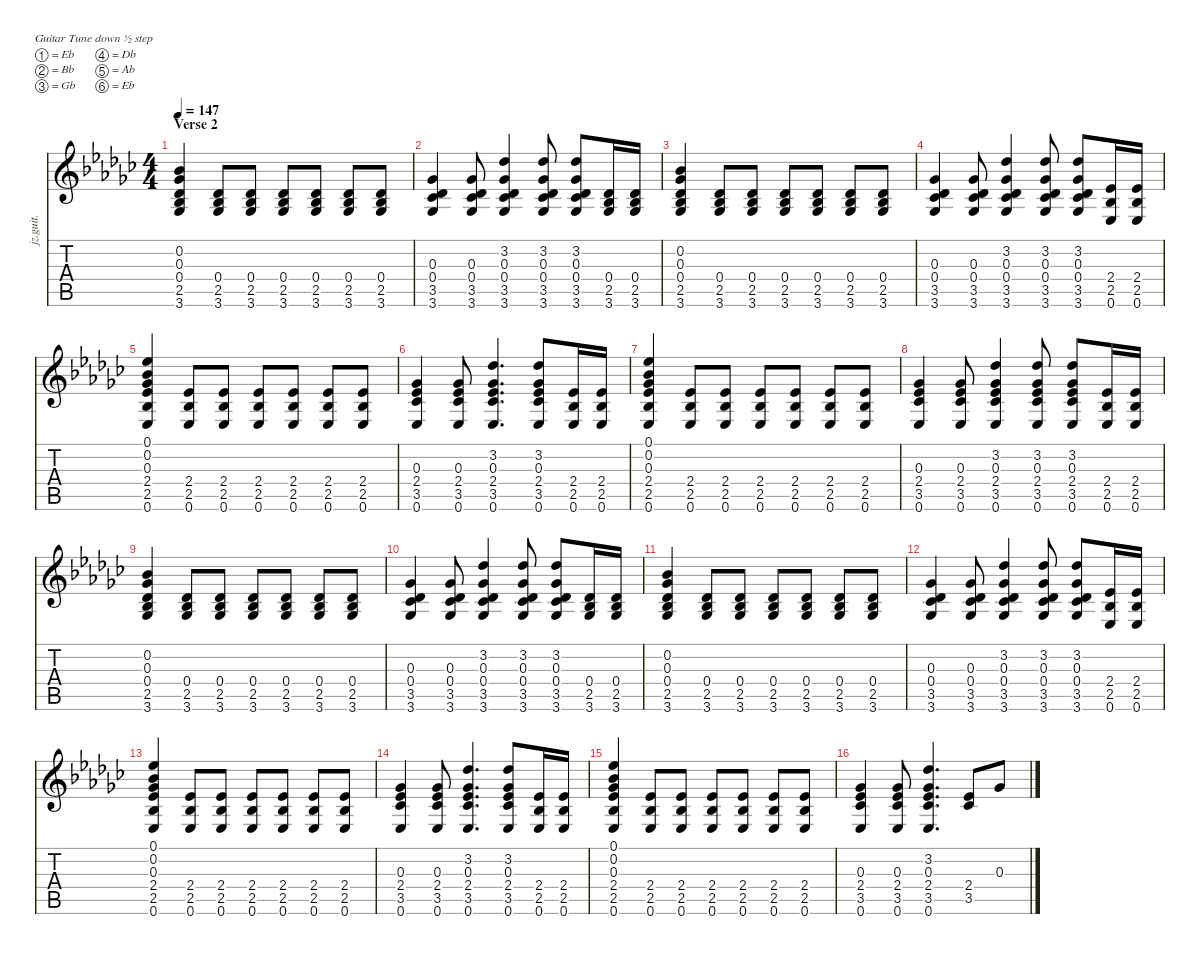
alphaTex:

\defaultSystemsLayout 4
\hideDynamics
\bracketExtendMode nobrackets
\otherSystemsTrackNameOrientation horizontal
\track ("Guitar (Billy)" "jz.guit.") {instrument electricguitarjazz}
\staff {score tabs}
\tuning (Eb4 Bb3 Gb3 Db3 Ab2 Eb2)
\ts (4 4)
\section ("" "Verse 2")
\tempo 147
\clef g2
\ks ebminor
(0.2{acc b} 0.3{acc b} 0.4{acc b} 2.5{acc b} 3.6{acc b}).4{dy f beam Up} (0.4{acc b} 2.5{acc b} 3.6{acc b}).8{beam Up} (0.4{acc b} 2.5{acc b} 3.6{acc b}).8{beam Up} (0.4{acc b} 2.5{acc b} 3.6{acc b}).8{beam Up} (0.4{acc b} 2.5{acc b} 3.6{acc b}).8{beam Up} (0.4{acc b} 2.5{acc b} 3.6{acc b}).8{beam Up} (0.4{acc b} 2.5{acc b} 3.6{acc b}).8{beam Up} |
(0.3{acc b} 0.4{acc b} 3.5{acc b} 3.6{acc b}).4{beam Up} (0.3{acc b} 0.4{acc b} 3.5{acc b} 3.6{acc b}).8{beam Up} (3.2{acc b} 0.3{acc b} 0.4{acc b} 3.5{acc b} 3.6{acc b}).4{beam Up} (3.2{acc b} 0.3{acc b} 0.4{acc b} 3.5{acc b} 3.6{acc b}).8{beam Up} (3.2{acc b} 0.3{acc b} 0.4{acc b} 3.5{acc b} 3.6{acc b}).8{beam Up} (0.4{acc b} 2.5{acc b} 3.6{acc b}).16{beam Up} (0.4{acc b} 2.5{acc b} 3.6{acc b}).16{beam Up} |
(0.2{acc b} 0.3{acc b} 0.4{acc b} 2.5{acc b} 3.6{acc b}).4{beam Up} (0.4{acc b} 2.5{acc b} 3.6{acc b}).8{beam Up} (0.4{acc b} 2.5{acc b} 3.6{acc b}).8{beam Up} (0.4{acc b} 2.5{acc b} 3.6{acc b}).8{beam Up} (0.4{acc b} 2.5{acc b} 3.6{acc b}).8{beam Up} (0.4{acc b} 2.5{acc b} 3.6{acc b}).8{beam Up} (0.4{acc b} 2.5{acc b} 3.6{acc b}).8{beam Up} |
(0.3{acc b} 0.4{acc b} 3.5{acc b} 3.6{acc b}).4{beam Up} (0.3{acc b} 0.4{acc b} 3.5{acc b} 3.6{acc b}).8{beam Up} (3.2{acc b} 0.3{acc b} 0.4{acc b} 3.5{acc b} 3.6{acc b}).4{beam Up} (3.2{acc b} 0.3{acc b} 0.4{acc b} 3.5{acc b} 3.6{acc b}).8{beam Up} (3.2{acc b} 0.3{acc b} 0.4{acc b} 3.5{acc b} 3.6{acc b}).8{beam Up} (2.4{acc b} 2.5{acc b} 0.6{acc b}).16{beam Up} (2.4{acc b} 2.5{acc b} 0.6{acc b}).16{beam Up} |
(0.1{acc b} 0.2{acc b} 0.3{acc b} 2.4{acc b} 2.5{acc b} 0.6{acc b}).4{beam Up} (2.4{acc b} 2.5{acc b} 0.6{acc b}).8{beam Up} (2.4{acc b} 2.5{acc b} 0.6{acc b}).8{beam Up} (2.4{acc b} 2.5{acc b} 0.6{acc b}).8{beam Up} (2.4{acc b} 2.5{acc b} 0.6{acc b}).8{beam Up} (2.4{acc b} 2.5{acc b} 0.6{acc b}).8{beam Up} (2.4{acc b} 2.5{acc b} 0.6{acc b}).8{beam Up} |
(0.3{acc b} 2.4{acc b} 3.5{acc b} 0.6{acc b}).4{beam Up} (0.3{acc b} 2.4{acc b} 3.5{acc b} 0.6{acc b}).8{beam Up} (3.2{acc b} 0.3{acc b} 2.4{acc b} 3.5{acc b} 0.6{acc b}).4{d beam Up} (3.2{acc b} 0.3{acc b} 2.4{acc b} 3.5{acc b} 0.6{acc b}).8{beam Up} (2.4{acc b} 2.5{acc b} 0.6{acc b}).16{beam Up} (2.4{acc b} 2.5{acc b} 0.6{acc b}).16{beam Up} |
(0.1{acc b} 0.2{acc b} 0.3{acc b} 2.4{acc b} 2.5{acc b} 0.6{acc b}).4{beam Up} (2.4{acc b} 2.5{acc b} 0.6{acc b}).8{beam Up} (2.4{acc b} 2.5{acc b} 0.6{acc b}).8{beam Up} (2.4{acc b} 2.5{acc b} 0.6{acc b}).8{beam Up} (2.4{acc b} 2.5{acc b} 0.6{acc b}).8{beam Up} (2.4{acc b} 2.5{acc b} 0.6{acc b}).8{beam Up} (2.4{acc b} 2.5{acc b} 0.6{acc b}).8{beam Up} |
(0.3{acc b} 2.4{acc b} 3.5{acc b} 0.6{acc b}).4{beam Up} (0.3{acc b} 2.4{acc b} 3.5{acc b} 0.6{acc b}).8{beam Up} (3.2{acc b} 0.3{acc b} 2.4{acc b} 3.5{acc b} 0.6{acc b}).4{beam Up} (3.2{acc b} 0.3{acc b} 2.4{acc b} 3.5{acc b} 0.6{acc b}).8{beam Up} (3.2{acc b} 0.3{acc b} 2.4{acc b} 3.5{acc b} 0.6{acc b}).8{beam Up} (2.4{acc b} 2.5{acc b} 0.6{acc b}).16{beam Up} (2.4{acc b} 2.5{acc b} 0.6{acc b}).16{beam Up} |
(0.2{acc b} 0.3{acc b} 0.4{acc b} 2.5{acc b} 3.6{acc b}).4{beam Up} (0.4{acc b} 2.5{acc b} 3.6{acc b}).8{beam Up} (0.4{acc b} 2.5{acc b} 3.6{acc b}).8{beam Up} (0.4{acc b} 2.5{acc b} 3.6{acc b}).8{beam Up} (0.4{acc b} 2.5{acc b} 3.6{acc b}).8{beam Up} (0.4{acc b} 2.5{acc b} 3.6{acc b}).8{beam Up} (0.4{acc b} 2.5{acc b} 3.6{acc b}).8{beam Up} |
(0.3{acc b} 0.4{acc b} 3.5{acc b} 3.6{acc b}).4{beam Up} (0.3{acc b} 0.4{acc b} 3.5{acc b} 3.6{acc b}).8{beam Up} (3.2{acc b} 0.3{acc b} 0.4{acc b} 3.5{acc b} 3.6{acc b}).4{beam Up} (3.2{acc b} 0.3{acc b} 0.4{acc b} 3.5{acc b} 3.6{acc b}).8{beam Up} (3.2{acc b} 0.3{acc b} 0.4{acc b} 3.5{acc b} 3.6{acc b}).8{beam Up} (0.4{acc b} 2.5{acc b} 3.6{acc b}).16{beam Up} (0.4{acc b} 2.5{acc b} 3.6{acc b}).16{beam Up} |
(0.2{acc b} 0.3{acc b} 0.4{acc b} 2.5{acc b} 3.6{acc b}).4{beam Up} (0.4{acc b} 2.5{acc b} 3.6{acc b}).8{beam Up} (0.4{acc b} 2.5{acc b} 3.6{acc b}).8{beam Up} (0.4{acc b} 2.5{acc b} 3.6{acc b}).8{beam Up} (0.4{acc b} 2.5{acc b} 3.6{acc b}).8{beam Up} (0.4{acc b} 2.5{acc b} 3.6{acc b}).8{beam Up} (0.4{acc b} 2.5{acc b} 3.6{acc b}).8{beam Up} |
(0.3{acc b} 0.4{acc b} 3.5{acc b} 3.6{acc b}).4{beam Up} (0.3{acc b} 0.4{acc b} 3.5{acc b} 3.6{acc b}).8{beam Up} (3.2{acc b} 0.3{acc b} 0.4{acc b} 3.5{acc b} 3.6{acc b}).4{beam Up} (3.2{acc b} 0.3{acc b} 0.4{acc b} 3.5{acc b} 3.6{acc b}).8{beam Up} (3.2{acc b} 0.3{acc b} 0.4{acc b} 3.5{acc b} 3.6{acc b}).8{beam Up} (2.4{acc b} 2.5{acc b} 0.6{acc b}).16{beam Up} (2.4{acc b} 2.5{acc b} 0.6{acc b}).16{beam Up} |
(0.1{acc b} 0.2{acc b} 0.3{acc b} 2.4{acc b} 2.5{acc b} 0.6{acc b}).4{beam Up} (2.4{acc b} 2.5{acc b} 0.6{acc b}).8{beam Up} (2.4{acc b} 2.5{acc b} 0.6{acc b}).8{beam Up} (2.4{acc b} 2.5{acc b} 0.6{acc b}).8{beam Up} (2.4{acc b} 2.5{acc b} 0.6{acc b}).8{beam Up} (2.4{acc b} 2.5{acc b} 0.6{acc b}).8{beam Up} (2.4{acc b} 2.5{acc b} 0.6{acc b}).8{beam Up} |
(0.3{acc b} 2.4{acc b} 3.5{acc b} 0.6{acc b}).4{beam Up} (0.3{acc b} 2.4{acc b} 3.5{acc b} 0.6{acc b}).8{beam Up} (3.2{acc b} 0.3{acc b} 2.4{acc b} 3.5{acc b} 0.6{acc b}).4{d beam Up} (3.2{acc b} 0.3{acc b} 2.4{acc b} 3.5{acc b} 0.6{acc b}).8{beam Up} (2.4{acc b} 2.5{acc b} 0.6{acc b}).16{beam Up} (2.4{acc b} 2.5{acc b} 0.6{acc b}).16{beam Up} |
(0.1{acc b} 0.2{acc b} 0.3{acc b} 2.4{acc b} 2.5{acc b} 0.6{acc b}).4{beam Up} (2.4{acc b} 2.5{acc b} 0.6{acc b}).8{beam Up} (2.4{acc b} 2.5{acc b} 0.6{acc b}).8{beam Up} (2.4{acc b} 2.5{acc b} 0.6{acc b}).8{beam Up} (2.4{acc b} 2.5{acc b} 0.6{acc b}).8{beam Up} (2.4{acc b} 2.5{acc b} 0.6{acc b}).8{beam Up} (2.4{acc b} 2.5{acc b} 0.6{acc b}).8{beam Up} |
(0.3{acc b} 2.4{acc b} 3.5{acc b} 0.6{acc b}).4{beam Up} (0.3{acc b} 2.4{acc b} 3.5{acc b} 0.6{acc b}).8{beam Up} (3.2{acc b} 0.3{acc b} 2.4{acc b} 3.5{acc b} 0.6{acc b}).4{d beam Up} (2.4{acc b} 3.5{acc b}).8{beam Up} 0.3{acc b}.8{beam Up}
